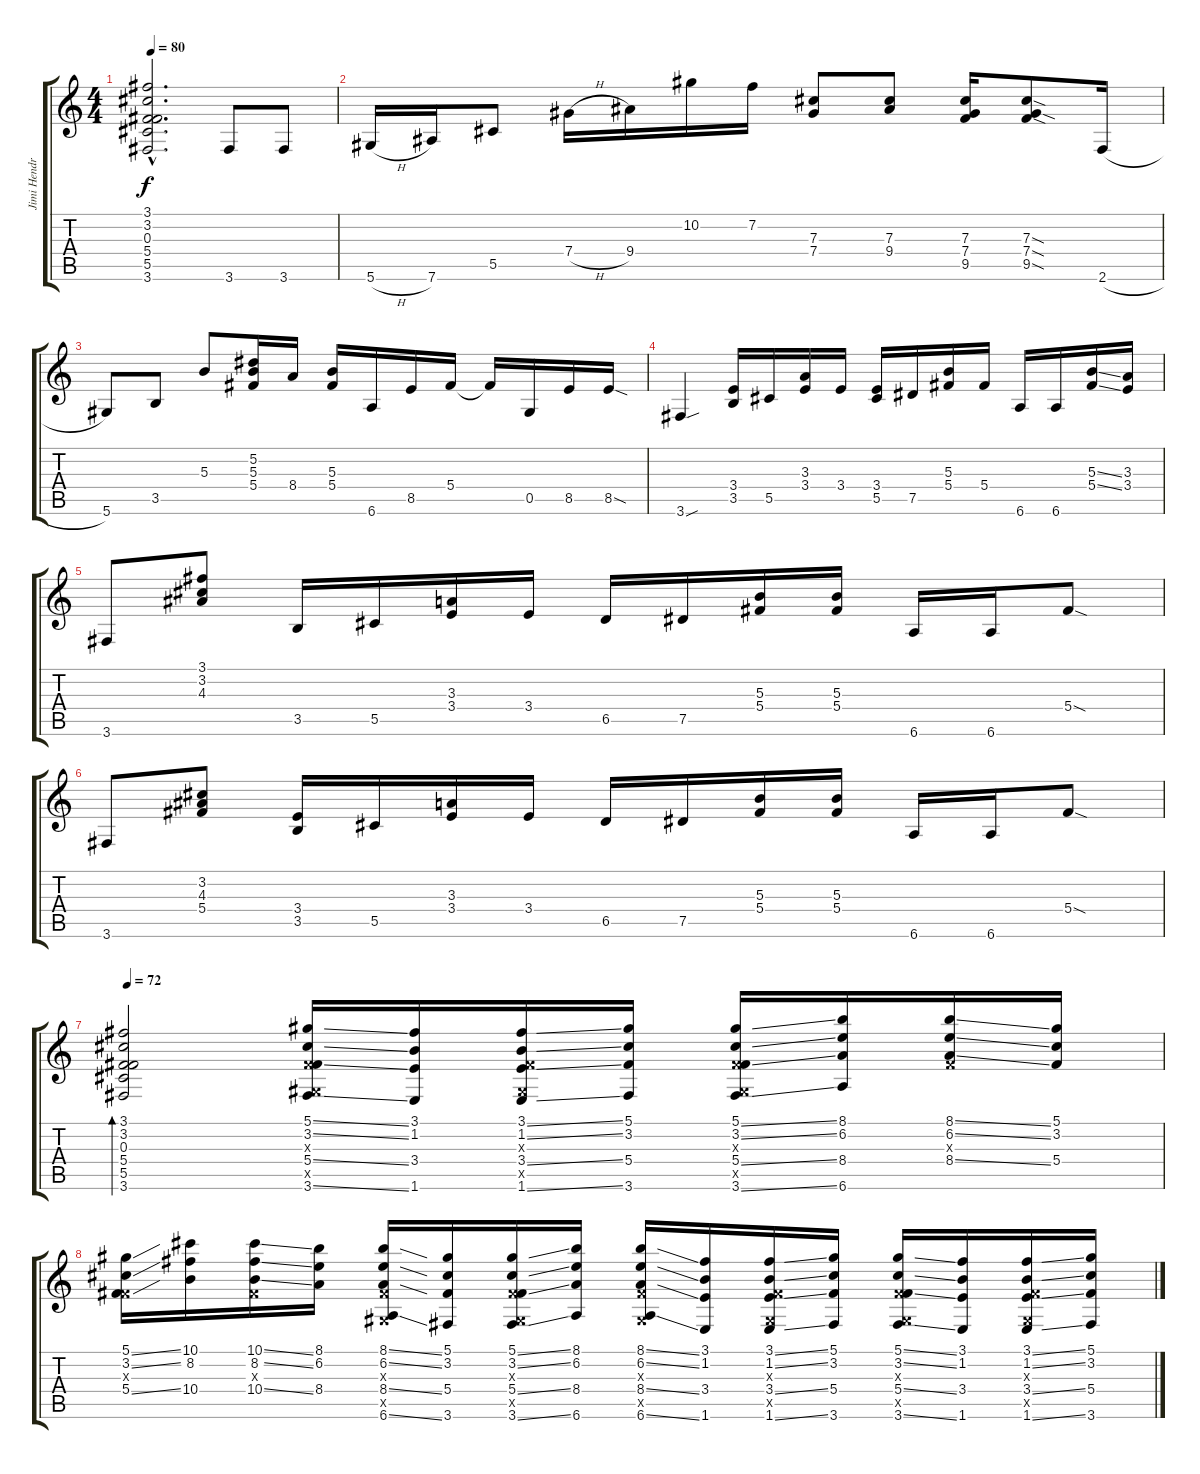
\track ("Jimi Hendrix" "Jimi Hendr") {instrument electricguitarjazz}
\staff {score tabs}
\tuning (Eb4 Bb3 Gb3 Db3 Ab2 Eb2) {hide}
\ts (4 4)
\tempo 80
\clef g2
\ks c
(3.1{hac} 3.2{hac} 0.3{hac} 5.4{hac} 5.5{hac} 3.6{hac}).2{d dy f} 3.6.8 3.6.8 |
5.6{h}.16 7.6.16 5.5.8 7.4{h}.16 9.4.16 10.2.16 7.2.16 (7.3 7.4).8 (7.3 9.4).8 (7.3 7.4 9.5).16 (7.3{sod} 7.4{sod} 9.5{sod}).8 2.6{h}.16 |
5.6.8 3.5.8 5.3.8 (5.2 5.3 5.4).16 8.4.16 (5.3 5.4).16 6.6.16 8.5.16 5.4.16 5.4{t}.16 0.5.16 8.5.16 8.5{sod}.16 |
3.6{sou}.4 (3.4 3.5).16 5.5.16 (3.3 3.4).16 3.4.16 (3.4 5.5).16 7.5.16 (5.3 5.4).16 5.4.16 6.6.16 6.6.16 (5.3{ss} 5.4{ss}).16 (3.3 3.4).16 |
3.6.8 (3.1 3.2 4.3).8 3.5.16 5.5.16 (3.3 3.4).16 3.4.16 6.5.16 7.5.16 (5.3 5.4).16 (5.3 5.4).16 6.6.16 6.6.16 5.4{sod}.8 |
3.6.8 (3.2 4.3 5.4).8 (3.4 3.5).16 5.5.16 (3.3 3.4).16 3.4.16 6.5.16 7.5.16 (5.3 5.4).16 (5.3 5.4).16 6.6.16 6.6.16 5.4{sod}.8 |
\tempo 72
(3.1 3.2 0.3 5.4 5.5 3.6).2{bd 480 volume 2} (5.1{ss} 3.2{ss} 0.3{x} 5.4{ss} 0.5{x} 3.6{ss}).16 (3.1 1.2 3.4 1.6).16 (3.1{ss} 1.2{ss} 0.3{x} 3.4{ss} 0.5{x} 1.6{ss}).16 (5.1 3.2 5.4 3.6).16 (5.1{ss} 3.2{ss} 0.3{x} 5.4{ss} 0.5{x} 3.6{ss}).16 (8.1 6.2 8.4 6.6).16 (8.1{ss} 6.2{ss} 0.3{x} 8.4{ss}).16 (5.1 3.2 5.4).16 |
(5.1{ss} 3.2{ss} 0.3{x} 5.4{ss}).16 (10.1 8.2 10.4).16 (10.1{ss} 8.2{ss} 0.3{x} 10.4{ss}).16 (8.1 6.2 8.4).16 (8.1{ss} 6.2{ss} 0.3{x} 8.4{ss} 0.5{x} 6.6{ss}).16 (5.1 3.2 5.4 3.6).16 (5.1{ss} 3.2{ss} 0.3{x} 5.4{ss} 0.5{x} 3.6{ss}).16 (8.1 6.2 8.4 6.6).16 (8.1{ss} 6.2{ss} 0.3{x} 8.4{ss} 0.5{x} 6.6{ss}).16 (3.1 1.2 3.4 1.6).16 (3.1{ss} 1.2{ss} 0.3{x} 3.4{ss} 0.5{x} 1.6{ss}).16 (5.1 3.2 5.4 3.6).16 (5.1{ss} 3.2{ss} 0.3{x} 5.4{ss} 0.5{x} 3.6{ss}).16 (3.1 1.2 3.4 1.6).16 (3.1{ss} 1.2{ss} 0.3{x} 3.4{ss} 0.5{x} 1.6{ss}).16 (5.1 3.2 5.4 3.6).16
